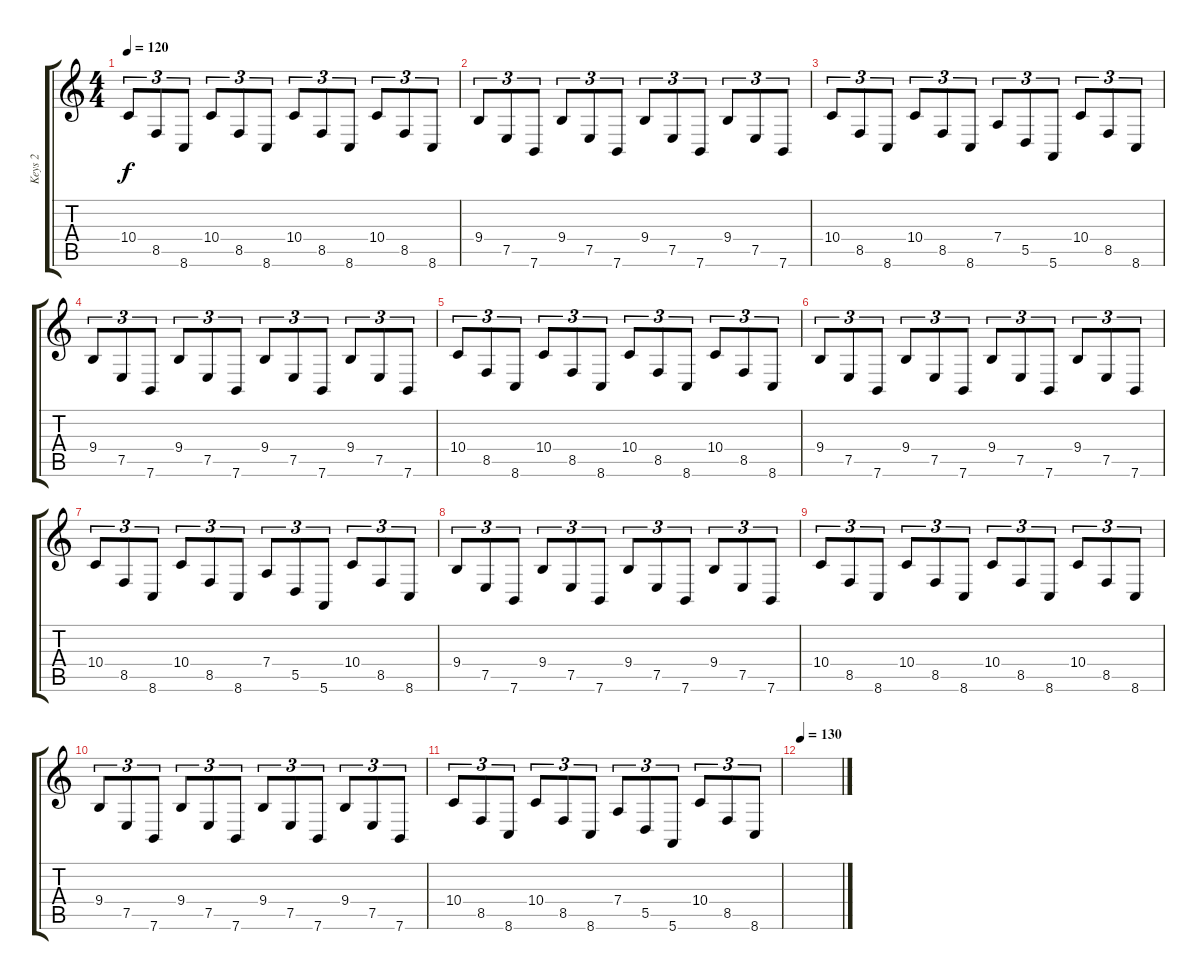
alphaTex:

\track ("Keys 2" "Keys 2") {instrument brightacousticpiano}
\staff {score tabs}
\tuning (E4 B3 G3 D3 A2 E2) {hide}
\ts (4 4)
\tempo 120
\clef g2
\ks c
10.4.8{tu (3 2) dy f} 8.5.8{tu (3 2)} 8.6.8{tu (3 2)} 10.4.8{tu (3 2)} 8.5.8{tu (3 2)} 8.6.8{tu (3 2)} 10.4.8{tu (3 2)} 8.5.8{tu (3 2)} 8.6.8{tu (3 2)} 10.4.8{tu (3 2)} 8.5.8{tu (3 2)} 8.6.8{tu (3 2)} |
9.4.8{tu (3 2)} 7.5.8{tu (3 2)} 7.6.8{tu (3 2)} 9.4.8{tu (3 2)} 7.5.8{tu (3 2)} 7.6.8{tu (3 2)} 9.4.8{tu (3 2)} 7.5.8{tu (3 2)} 7.6.8{tu (3 2)} 9.4.8{tu (3 2)} 7.5.8{tu (3 2)} 7.6.8{tu (3 2)} |
10.4.8{tu (3 2)} 8.5.8{tu (3 2)} 8.6.8{tu (3 2)} 10.4.8{tu (3 2)} 8.5.8{tu (3 2)} 8.6.8{tu (3 2)} 7.4.8{tu (3 2)} 5.5.8{tu (3 2)} 5.6.8{tu (3 2)} 10.4.8{tu (3 2)} 8.5.8{tu (3 2)} 8.6.8{tu (3 2)} |
9.4.8{tu (3 2)} 7.5.8{tu (3 2)} 7.6.8{tu (3 2)} 9.4.8{tu (3 2)} 7.5.8{tu (3 2)} 7.6.8{tu (3 2)} 9.4.8{tu (3 2)} 7.5.8{tu (3 2)} 7.6.8{tu (3 2)} 9.4.8{tu (3 2)} 7.5.8{tu (3 2)} 7.6.8{tu (3 2)} |
10.4.8{tu (3 2)} 8.5.8{tu (3 2)} 8.6.8{tu (3 2)} 10.4.8{tu (3 2)} 8.5.8{tu (3 2)} 8.6.8{tu (3 2)} 10.4.8{tu (3 2)} 8.5.8{tu (3 2)} 8.6.8{tu (3 2)} 10.4.8{tu (3 2)} 8.5.8{tu (3 2)} 8.6.8{tu (3 2)} |
9.4.8{tu (3 2)} 7.5.8{tu (3 2)} 7.6.8{tu (3 2)} 9.4.8{tu (3 2)} 7.5.8{tu (3 2)} 7.6.8{tu (3 2)} 9.4.8{tu (3 2)} 7.5.8{tu (3 2)} 7.6.8{tu (3 2)} 9.4.8{tu (3 2)} 7.5.8{tu (3 2)} 7.6.8{tu (3 2)} |
10.4.8{tu (3 2)} 8.5.8{tu (3 2)} 8.6.8{tu (3 2)} 10.4.8{tu (3 2)} 8.5.8{tu (3 2)} 8.6.8{tu (3 2)} 7.4.8{tu (3 2)} 5.5.8{tu (3 2)} 5.6.8{tu (3 2)} 10.4.8{tu (3 2)} 8.5.8{tu (3 2)} 8.6.8{tu (3 2)} |
9.4.8{tu (3 2)} 7.5.8{tu (3 2)} 7.6.8{tu (3 2)} 9.4.8{tu (3 2)} 7.5.8{tu (3 2)} 7.6.8{tu (3 2)} 9.4.8{tu (3 2)} 7.5.8{tu (3 2)} 7.6.8{tu (3 2)} 9.4.8{tu (3 2)} 7.5.8{tu (3 2)} 7.6.8{tu (3 2)} |
10.4.8{tu (3 2)} 8.5.8{tu (3 2)} 8.6.8{tu (3 2)} 10.4.8{tu (3 2)} 8.5.8{tu (3 2)} 8.6.8{tu (3 2)} 10.4.8{tu (3 2)} 8.5.8{tu (3 2)} 8.6.8{tu (3 2)} 10.4.8{tu (3 2)} 8.5.8{tu (3 2)} 8.6.8{tu (3 2)} |
9.4.8{tu (3 2)} 7.5.8{tu (3 2)} 7.6.8{tu (3 2)} 9.4.8{tu (3 2)} 7.5.8{tu (3 2)} 7.6.8{tu (3 2)} 9.4.8{tu (3 2)} 7.5.8{tu (3 2)} 7.6.8{tu (3 2)} 9.4.8{tu (3 2)} 7.5.8{tu (3 2)} 7.6.8{tu (3 2)} |
10.4.8{tu (3 2)} 8.5.8{tu (3 2)} 8.6.8{tu (3 2)} 10.4.8{tu (3 2)} 8.5.8{tu (3 2)} 8.6.8{tu (3 2)} 7.4.8{tu (3 2)} 5.5.8{tu (3 2)} 5.6.8{tu (3 2)} 10.4.8{tu (3 2)} 8.5.8{tu (3 2)} 8.6.8{tu (3 2)} |
\tempo 130
